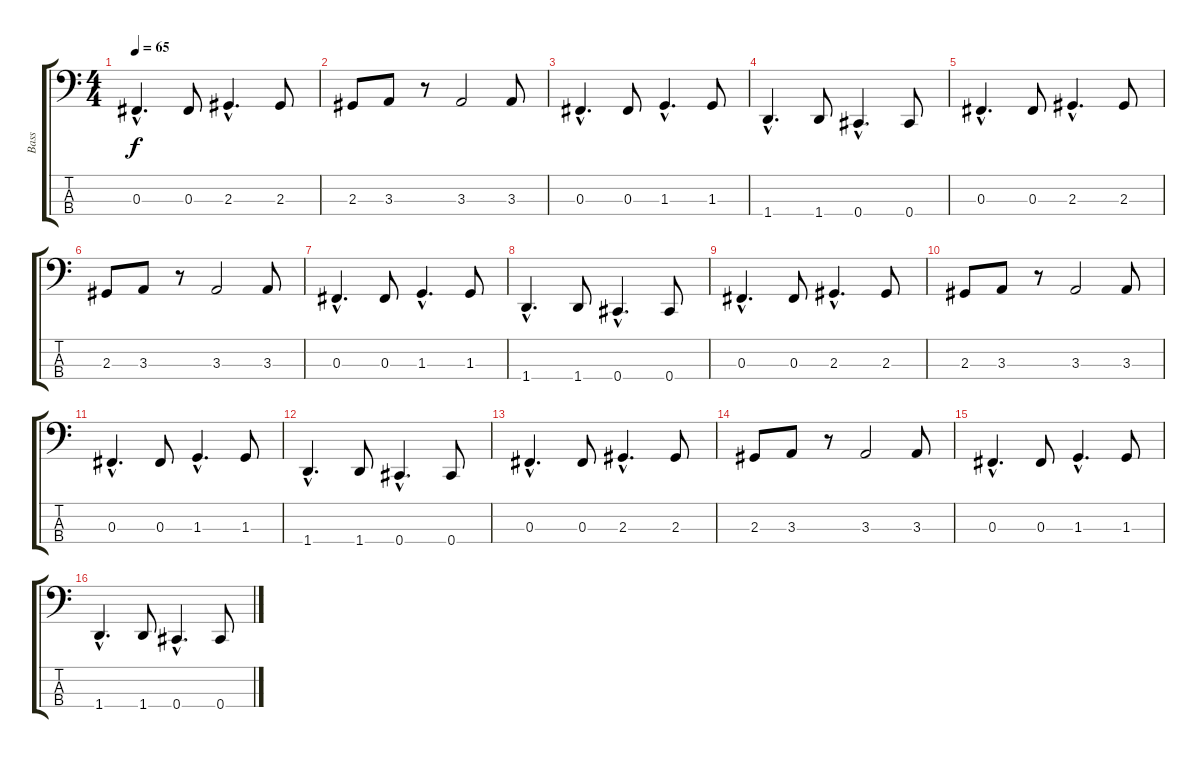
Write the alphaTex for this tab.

\track ("Bass" "Bass") {instrument electricbasspick}
\staff {score tabs}
\tuning (E2 B1 Gb1 Db1) {hide}
\ts (4 4)
\tempo 65
\clef f4
\ks c
0.3{hac}.4{d dy f} 0.3.8 2.3{hac}.4{d} 2.3.8 |
2.3.8 3.3.8 r.8 3.3.2 3.3.8 |
0.3{hac}.4{d} 0.3.8 1.3{hac}.4{d} 1.3.8 |
1.4{hac}.4{d} 1.4.8 0.4{hac}.4{d} 0.4.8 |
0.3{hac}.4{d} 0.3.8 2.3{hac}.4{d} 2.3.8 |
2.3.8 3.3.8 r.8 3.3.2 3.3.8 |
0.3{hac}.4{d} 0.3.8 1.3{hac}.4{d} 1.3.8 |
1.4{hac}.4{d} 1.4.8 0.4{hac}.4{d} 0.4.8 |
0.3{hac}.4{d} 0.3.8 2.3{hac}.4{d} 2.3.8 |
2.3.8 3.3.8 r.8 3.3.2 3.3.8 |
0.3{hac}.4{d} 0.3.8 1.3{hac}.4{d} 1.3.8 |
1.4{hac}.4{d} 1.4.8 0.4{hac}.4{d} 0.4.8 |
0.3{hac}.4{d} 0.3.8 2.3{hac}.4{d} 2.3.8 |
2.3.8 3.3.8 r.8 3.3.2 3.3.8 |
0.3{hac}.4{d} 0.3.8 1.3{hac}.4{d} 1.3.8 |
1.4{hac}.4{d} 1.4.8 0.4{hac}.4{d} 0.4.8
